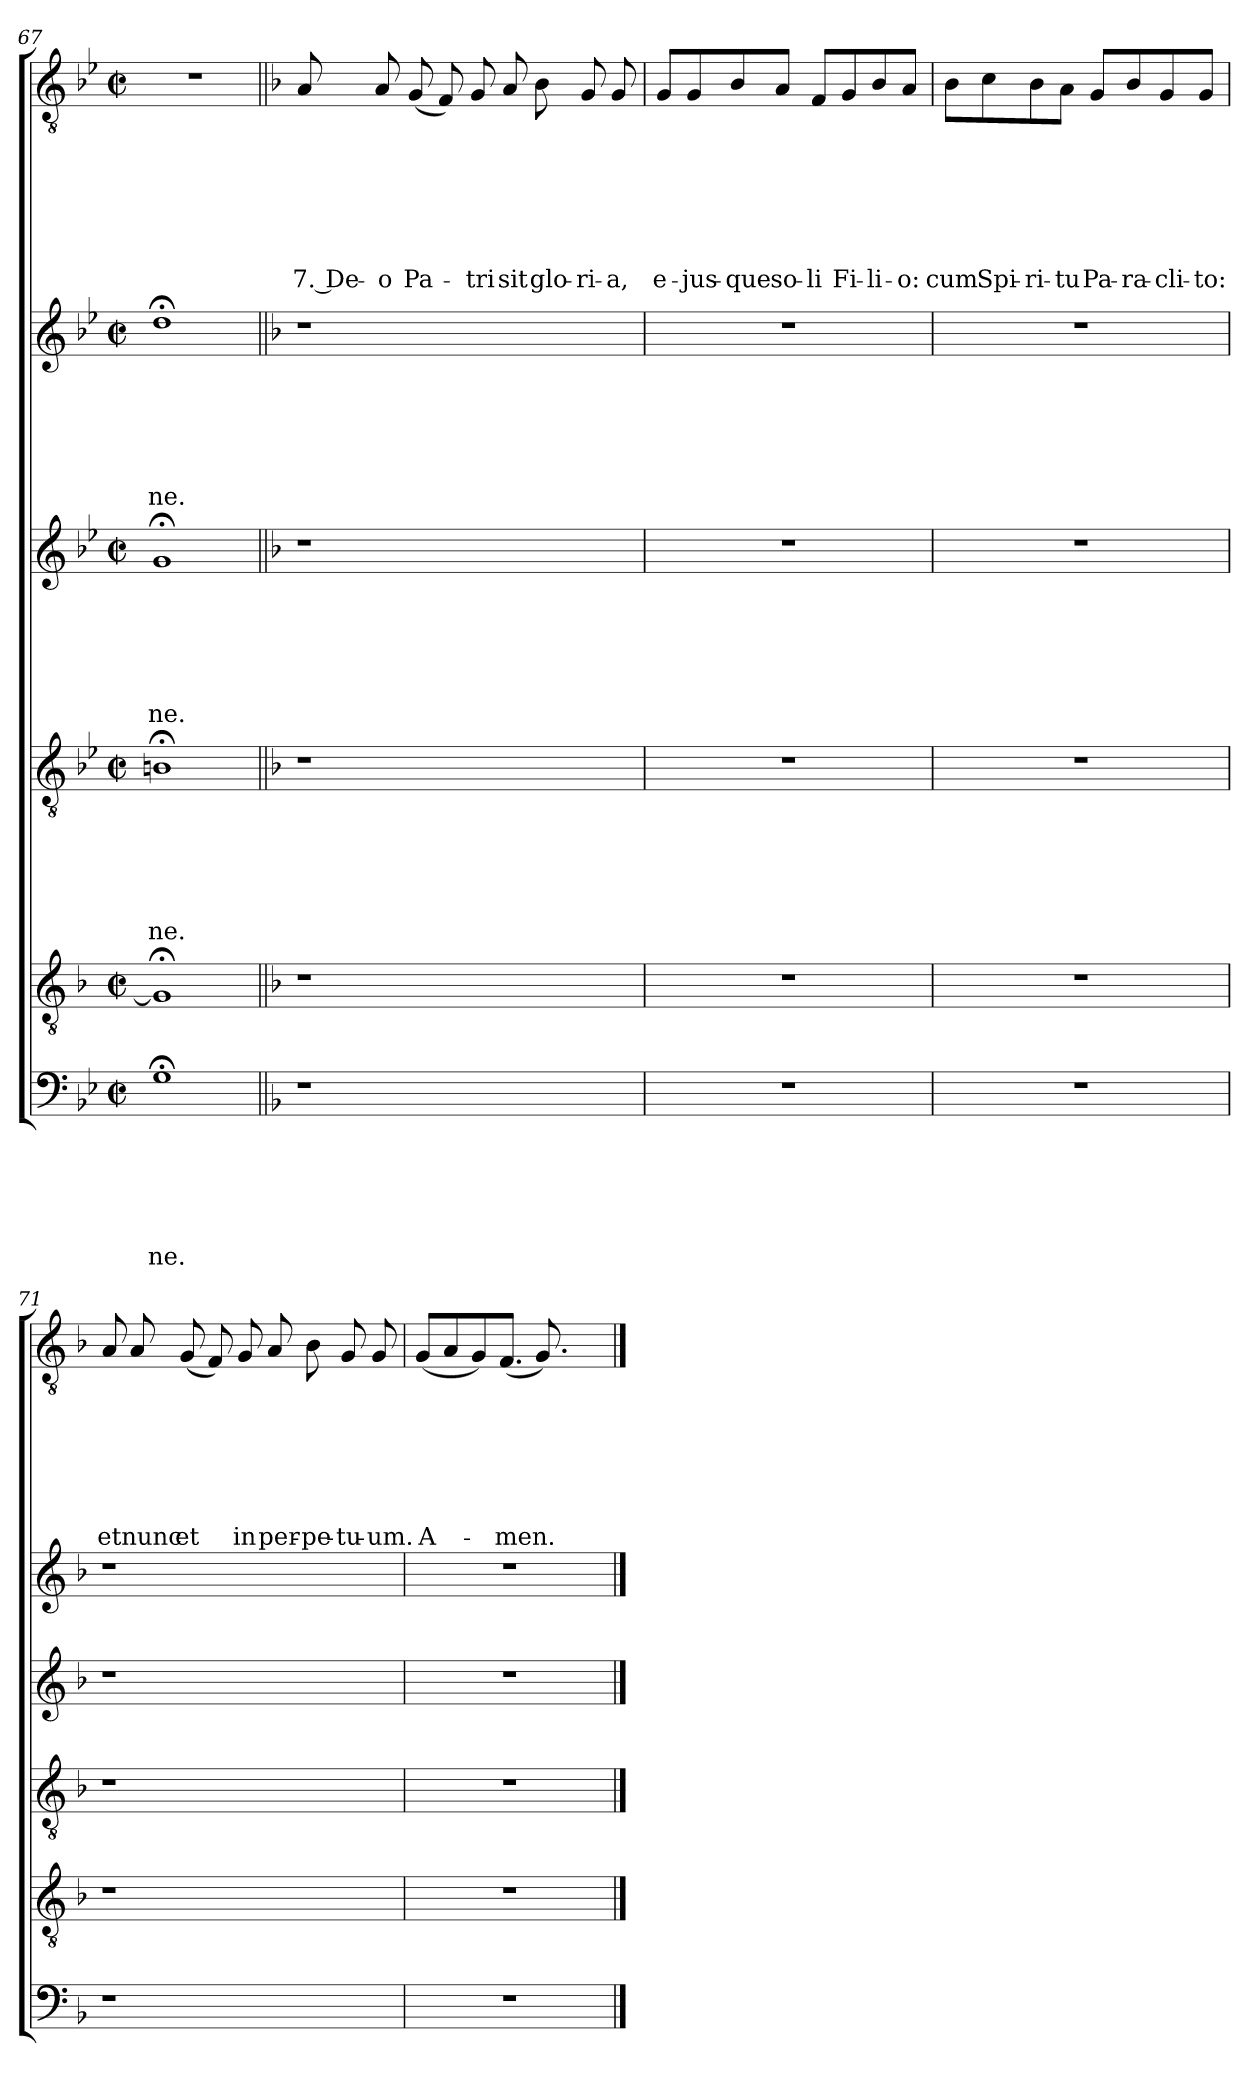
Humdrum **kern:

**kern	**text	**text	**text	**text	**text	**text	**kern	**text	**kern	**text	**text	**text	**text	**text	**text	**kern	**text	**text	**text	**text	**text	**text	**kern	**text	**text	**text	**text	**text	**text	**kern	**text	**text	**text	**text	**text	**text	**text
*part6	*part6	*part6	*part6	*part6	*part6	*part6	*part5	*part5	*part4	*part4	*part4	*part4	*part4	*part4	*part4	*part3	*part3	*part3	*part3	*part3	*part3	*part3	*part2	*part2	*part2	*part2	*part2	*part2	*part2	*part1	*part1	*part1	*part1	*part1	*part1	*part1	*part1
*staff6	*staff6	*staff6	*staff6	*staff6	*staff6	*staff6	*staff5	*staff5	*staff4	*staff4	*staff4	*staff4	*staff4	*staff4	*staff4	*staff3	*staff3	*staff3	*staff3	*staff3	*staff3	*staff3	*staff2	*staff2	*staff2	*staff2	*staff2	*staff2	*staff2	*staff1	*staff1	*staff1	*staff1	*staff1	*staff1	*staff1	*staff1
*clefF4	*	*	*	*	*	*	*clefGv2	*	*clefGv2	*	*	*	*	*	*	*clefG2	*	*	*	*	*	*	*clefG2	*	*	*	*	*	*	*clefGv2	*	*	*	*	*	*	*
*k[b-e-]	*	*	*	*	*	*	*k[b-]	*	*k[b-e-]	*	*	*	*	*	*	*k[b-e-]	*	*	*	*	*	*	*k[b-e-]	*	*	*	*	*	*	*k[b-e-]	*	*	*	*	*	*	*
*g:	*	*	*	*	*	*	*d:	*	*g:	*	*	*	*	*	*	*g:	*	*	*	*	*	*	*g:	*	*	*	*	*	*	*g:	*	*	*	*	*	*	*
*M2/2	*	*	*	*	*	*	*M2/2	*	*M2/2	*	*	*	*	*	*	*M2/2	*	*	*	*	*	*	*M2/2	*	*	*	*	*	*	*M2/2	*	*	*	*	*	*	*
*met(c|)	*	*	*	*	*	*	*met(c|)	*	*met(c|)	*	*	*	*	*	*	*met(c|)	*	*	*	*	*	*	*met(c|)	*	*	*	*	*	*	*met(c|)	*	*	*	*	*	*	*
=67	=67	=67	=67	=67	=67	=67	=67	=67	=67	=67	=67	=67	=67	=67	=67	=67	=67	=67	=67	=67	=67	=67	=67	=67	=67	=67	=67	=67	=67	=67	=67	=67	=67	=67	=67	=67	=67
!	!	!	!	!	!	!LO:LY:b	!	!	!	!	!	!	!	!	!LO:LY:b	!	!	!	!	!	!	!LO:LY:b	!	!	!	!	!	!	!LO:LY:b	!	!	!	!	!	!	!	!
1G;<	.	.	.	.	.	-ne.	1G;<]	.	1Bn;<	.	.	.	.	.	-ne.	1g;<	.	.	.	.	.	-ne.	1dd;<	.	.	.	.	.	-ne.	1r	.	.	.	.	.	.	.
!!LO:LB:g=z
=68||	=68||	=68||	=68||	=68||	=68||	=68||	=68||	=68||	=68||	=68||	=68||	=68||	=68||	=68||	=68||	=68||	=68||	=68||	=68||	=68||	=68||	=68||	=68||	=68||	=68||	=68||	=68||	=68||	=68||	=68||	=68||	=68||	=68||	=68||	=68||	=68||	=68||
*k[b-]	*	*	*	*	*	*	*	*	*k[b-]	*	*	*	*	*	*	*k[b-]	*	*	*	*	*	*	*k[b-]	*	*	*	*	*	*	*k[b-]	*	*	*	*	*	*	*
*d:	*	*	*	*	*	*	*	*	*d:	*	*	*	*	*	*	*d:	*	*	*	*	*	*	*d:	*	*	*	*	*	*	*d:	*	*	*	*	*	*	*
!	!	!	!	!	!	!	!	!	!	!	!	!	!	!	!	!	!	!	!	!	!	!	!	!	!	!	!	!	!	!	!	!	!	!	!	!	!LO:LY:b
1r	.	.	.	.	.	.	1r	.	1r	.	.	.	.	.	.	1r	.	.	.	.	.	.	1r	.	.	.	.	.	.	8A	.	.	.	.	.	.	7. De-
!	!	!	!	!	!	!	!	!	!	!	!	!	!	!	!	!	!	!	!	!	!	!	!	!	!	!	!	!	!	!	!	!	!	!	!	!	!LO:LY:b
.	.	.	.	.	.	.	.	.	.	.	.	.	.	.	.	.	.	.	.	.	.	.	.	.	.	.	.	.	.	8A	.	.	.	.	.	.	-o
!	!	!	!	!	!	!	!	!	!	!	!	!	!	!	!	!	!	!	!	!	!	!	!	!	!	!	!	!	!	!	!	!	!	!	!	!	!LO:LY:b
.	.	.	.	.	.	.	.	.	.	.	.	.	.	.	.	.	.	.	.	.	.	.	.	.	.	.	.	.	.	(<8G	.	.	.	.	.	.	Pa-
.	.	.	.	.	.	.	.	.	.	.	.	.	.	.	.	.	.	.	.	.	.	.	.	.	.	.	.	.	.	8F)	.	.	.	.	.	.	.
!	!	!	!	!	!	!	!	!	!	!	!	!	!	!	!	!	!	!	!	!	!	!	!	!	!	!	!	!	!	!	!	!	!	!	!	!	!LO:LY:b
.	.	.	.	.	.	.	.	.	.	.	.	.	.	.	.	.	.	.	.	.	.	.	.	.	.	.	.	.	.	8G	.	.	.	.	.	.	-tri
!	!	!	!	!	!	!	!	!	!	!	!	!	!	!	!	!	!	!	!	!	!	!	!	!	!	!	!	!	!	!	!	!	!	!	!	!	!LO:LY:b
.	.	.	.	.	.	.	.	.	.	.	.	.	.	.	.	.	.	.	.	.	.	.	.	.	.	.	.	.	.	8A	.	.	.	.	.	.	sit
!	!	!	!	!	!	!	!	!	!	!	!	!	!	!	!	!	!	!	!	!	!	!	!	!	!	!	!	!	!	!	!	!	!	!	!	!	!LO:LY:b
.	.	.	.	.	.	.	.	.	.	.	.	.	.	.	.	.	.	.	.	.	.	.	.	.	.	.	.	.	.	8B-	.	.	.	.	.	.	glo-
!	!	!	!	!	!	!	!	!	!	!	!	!	!	!	!	!	!	!	!	!	!	!	!	!	!	!	!	!	!	!	!	!	!	!	!	!	!LO:LY:b
.	.	.	.	.	.	.	.	.	.	.	.	.	.	.	.	.	.	.	.	.	.	.	.	.	.	.	.	.	.	8G	.	.	.	.	.	.	-ri-
!	!	!	!	!	!	!	!	!	!	!	!	!	!	!	!	!	!	!	!	!	!	!	!	!	!	!	!	!	!	!	!	!	!	!	!	!	!LO:LY:b
8ryy	.	.	.	.	.	.	8ryy	.	8ryy	.	.	.	.	.	.	8ryy	.	.	.	.	.	.	8ryy	.	.	.	.	.	.	8G	.	.	.	.	.	.	-a,
=69	=69	=69	=69	=69	=69	=69	=69	=69	=69	=69	=69	=69	=69	=69	=69	=69	=69	=69	=69	=69	=69	=69	=69	=69	=69	=69	=69	=69	=69	=69	=69	=69	=69	=69	=69	=69	=69
!	!	!	!	!	!	!	!	!	!	!	!	!	!	!	!	!	!	!	!	!	!	!	!	!	!	!	!	!	!	!	!	!	!	!	!	!	!LO:LY:b
1r	.	.	.	.	.	.	1r	.	1r	.	.	.	.	.	.	1r	.	.	.	.	.	.	1r	.	.	.	.	.	.	8GL	.	.	.	.	.	.	e-
!	!	!	!	!	!	!	!	!	!	!	!	!	!	!	!	!	!	!	!	!	!	!	!	!	!	!	!	!	!	!	!	!	!	!	!	!	!LO:LY:b
.	.	.	.	.	.	.	.	.	.	.	.	.	.	.	.	.	.	.	.	.	.	.	.	.	.	.	.	.	.	8G	.	.	.	.	.	.	-jus-
!	!	!	!	!	!	!	!	!	!	!	!	!	!	!	!	!	!	!	!	!	!	!	!	!	!	!	!	!	!	!	!	!	!	!	!	!	!LO:LY:b
.	.	.	.	.	.	.	.	.	.	.	.	.	.	.	.	.	.	.	.	.	.	.	.	.	.	.	.	.	.	8B-	.	.	.	.	.	.	-que
!	!	!	!	!	!	!	!	!	!	!	!	!	!	!	!	!	!	!	!	!	!	!	!	!	!	!	!	!	!	!	!	!	!	!	!	!	!LO:LY:b
.	.	.	.	.	.	.	.	.	.	.	.	.	.	.	.	.	.	.	.	.	.	.	.	.	.	.	.	.	.	8AJ	.	.	.	.	.	.	so-
!	!	!	!	!	!	!	!	!	!	!	!	!	!	!	!	!	!	!	!	!	!	!	!	!	!	!	!	!	!	!	!	!	!	!	!	!	!LO:LY:b
.	.	.	.	.	.	.	.	.	.	.	.	.	.	.	.	.	.	.	.	.	.	.	.	.	.	.	.	.	.	8FL	.	.	.	.	.	.	-li
!	!	!	!	!	!	!	!	!	!	!	!	!	!	!	!	!	!	!	!	!	!	!	!	!	!	!	!	!	!	!	!	!	!	!	!	!	!LO:LY:b
.	.	.	.	.	.	.	.	.	.	.	.	.	.	.	.	.	.	.	.	.	.	.	.	.	.	.	.	.	.	8G	.	.	.	.	.	.	Fi-
!	!	!	!	!	!	!	!	!	!	!	!	!	!	!	!	!	!	!	!	!	!	!	!	!	!	!	!	!	!	!	!	!	!	!	!	!	!LO:LY:b
.	.	.	.	.	.	.	.	.	.	.	.	.	.	.	.	.	.	.	.	.	.	.	.	.	.	.	.	.	.	8B-	.	.	.	.	.	.	-li-
!	!	!	!	!	!	!	!	!	!	!	!	!	!	!	!	!	!	!	!	!	!	!	!	!	!	!	!	!	!	!	!	!	!	!	!	!	!LO:LY:b
.	.	.	.	.	.	.	.	.	.	.	.	.	.	.	.	.	.	.	.	.	.	.	.	.	.	.	.	.	.	8AJ	.	.	.	.	.	.	-o:
!!LO:LB:g=z
=70	=70	=70	=70	=70	=70	=70	=70	=70	=70	=70	=70	=70	=70	=70	=70	=70	=70	=70	=70	=70	=70	=70	=70	=70	=70	=70	=70	=70	=70	=70	=70	=70	=70	=70	=70	=70	=70
!	!	!	!	!	!	!	!	!	!	!	!	!	!	!	!	!	!	!	!	!	!	!	!	!	!	!	!	!	!	!	!	!	!	!	!	!	!LO:LY:b
1r	.	.	.	.	.	.	1r	.	1r	.	.	.	.	.	.	1r	.	.	.	.	.	.	1r	.	.	.	.	.	.	8B-L	.	.	.	.	.	.	cum
!	!	!	!	!	!	!	!	!	!	!	!	!	!	!	!	!	!	!	!	!	!	!	!	!	!	!	!	!	!	!	!	!	!	!	!	!	!LO:LY:b
.	.	.	.	.	.	.	.	.	.	.	.	.	.	.	.	.	.	.	.	.	.	.	.	.	.	.	.	.	.	8c	.	.	.	.	.	.	Spi-
!	!	!	!	!	!	!	!	!	!	!	!	!	!	!	!	!	!	!	!	!	!	!	!	!	!	!	!	!	!	!	!	!	!	!	!	!	!LO:LY:b
.	.	.	.	.	.	.	.	.	.	.	.	.	.	.	.	.	.	.	.	.	.	.	.	.	.	.	.	.	.	8B-	.	.	.	.	.	.	-ri-
!	!	!	!	!	!	!	!	!	!	!	!	!	!	!	!	!	!	!	!	!	!	!	!	!	!	!	!	!	!	!	!	!	!	!	!	!	!LO:LY:b
.	.	.	.	.	.	.	.	.	.	.	.	.	.	.	.	.	.	.	.	.	.	.	.	.	.	.	.	.	.	8AJ	.	.	.	.	.	.	-tu
!	!	!	!	!	!	!	!	!	!	!	!	!	!	!	!	!	!	!	!	!	!	!	!	!	!	!	!	!	!	!	!	!	!	!	!	!	!LO:LY:b
.	.	.	.	.	.	.	.	.	.	.	.	.	.	.	.	.	.	.	.	.	.	.	.	.	.	.	.	.	.	8GL	.	.	.	.	.	.	Pa-
!	!	!	!	!	!	!	!	!	!	!	!	!	!	!	!	!	!	!	!	!	!	!	!	!	!	!	!	!	!	!	!	!	!	!	!	!	!LO:LY:b
.	.	.	.	.	.	.	.	.	.	.	.	.	.	.	.	.	.	.	.	.	.	.	.	.	.	.	.	.	.	8B-	.	.	.	.	.	.	-ra-
!	!	!	!	!	!	!	!	!	!	!	!	!	!	!	!	!	!	!	!	!	!	!	!	!	!	!	!	!	!	!	!	!	!	!	!	!	!LO:LY:b
.	.	.	.	.	.	.	.	.	.	.	.	.	.	.	.	.	.	.	.	.	.	.	.	.	.	.	.	.	.	8G	.	.	.	.	.	.	-cli-
!	!	!	!	!	!	!	!	!	!	!	!	!	!	!	!	!	!	!	!	!	!	!	!	!	!	!	!	!	!	!	!	!	!	!	!	!	!LO:LY:b
.	.	.	.	.	.	.	.	.	.	.	.	.	.	.	.	.	.	.	.	.	.	.	.	.	.	.	.	.	.	8GJ	.	.	.	.	.	.	-to:
=71	=71	=71	=71	=71	=71	=71	=71	=71	=71	=71	=71	=71	=71	=71	=71	=71	=71	=71	=71	=71	=71	=71	=71	=71	=71	=71	=71	=71	=71	=71	=71	=71	=71	=71	=71	=71	=71
!	!	!	!	!	!	!	!	!	!	!	!	!	!	!	!	!	!	!	!	!	!	!	!	!	!	!	!	!	!	!	!	!	!	!	!	!	!LO:LY:b
1r	.	.	.	.	.	.	1r	.	1r	.	.	.	.	.	.	1r	.	.	.	.	.	.	1r	.	.	.	.	.	.	8A	.	.	.	.	.	.	et
!	!	!	!	!	!	!	!	!	!	!	!	!	!	!	!	!	!	!	!	!	!	!	!	!	!	!	!	!	!	!	!	!	!	!	!	!	!LO:LY:b
.	.	.	.	.	.	.	.	.	.	.	.	.	.	.	.	.	.	.	.	.	.	.	.	.	.	.	.	.	.	8A	.	.	.	.	.	.	nunc
!	!	!	!	!	!	!	!	!	!	!	!	!	!	!	!	!	!	!	!	!	!	!	!	!	!	!	!	!	!	!	!	!	!	!	!	!	!LO:LY:b
.	.	.	.	.	.	.	.	.	.	.	.	.	.	.	.	.	.	.	.	.	.	.	.	.	.	.	.	.	.	(<8G	.	.	.	.	.	.	et
.	.	.	.	.	.	.	.	.	.	.	.	.	.	.	.	.	.	.	.	.	.	.	.	.	.	.	.	.	.	8F)	.	.	.	.	.	.	.
!	!	!	!	!	!	!	!	!	!	!	!	!	!	!	!	!	!	!	!	!	!	!	!	!	!	!	!	!	!	!	!	!	!	!	!	!	!LO:LY:b
.	.	.	.	.	.	.	.	.	.	.	.	.	.	.	.	.	.	.	.	.	.	.	.	.	.	.	.	.	.	8G	.	.	.	.	.	.	in
!	!	!	!	!	!	!	!	!	!	!	!	!	!	!	!	!	!	!	!	!	!	!	!	!	!	!	!	!	!	!	!	!	!	!	!	!	!LO:LY:b
.	.	.	.	.	.	.	.	.	.	.	.	.	.	.	.	.	.	.	.	.	.	.	.	.	.	.	.	.	.	8A	.	.	.	.	.	.	per-
!	!	!	!	!	!	!	!	!	!	!	!	!	!	!	!	!	!	!	!	!	!	!	!	!	!	!	!	!	!	!	!	!	!	!	!	!	!LO:LY:b
.	.	.	.	.	.	.	.	.	.	.	.	.	.	.	.	.	.	.	.	.	.	.	.	.	.	.	.	.	.	8B-	.	.	.	.	.	.	-pe-
!	!	!	!	!	!	!	!	!	!	!	!	!	!	!	!	!	!	!	!	!	!	!	!	!	!	!	!	!	!	!	!	!	!	!	!	!	!LO:LY:b
.	.	.	.	.	.	.	.	.	.	.	.	.	.	.	.	.	.	.	.	.	.	.	.	.	.	.	.	.	.	8G	.	.	.	.	.	.	-tu-
!	!	!	!	!	!	!	!	!	!	!	!	!	!	!	!	!	!	!	!	!	!	!	!	!	!	!	!	!	!	!	!	!	!	!	!	!	!LO:LY:b
8ryy	.	.	.	.	.	.	8ryy	.	8ryy	.	.	.	.	.	.	8ryy	.	.	.	.	.	.	8ryy	.	.	.	.	.	.	8G	.	.	.	.	.	.	-um.
=72	=72	=72	=72	=72	=72	=72	=72	=72	=72	=72	=72	=72	=72	=72	=72	=72	=72	=72	=72	=72	=72	=72	=72	=72	=72	=72	=72	=72	=72	=72	=72	=72	=72	=72	=72	=72	=72
!	!	!	!	!	!	!	!	!	!	!	!	!	!	!	!	!	!	!	!	!	!	!	!	!	!	!	!	!	!	!	!	!	!	!	!	!	!LO:LY:b
1r	.	.	.	.	.	.	1r	.	1r	.	.	.	.	.	.	1r	.	.	.	.	.	.	1r	.	.	.	.	.	.	(<8GL	.	.	.	.	.	.	A-
.	.	.	.	.	.	.	.	.	.	.	.	.	.	.	.	.	.	.	.	.	.	.	.	.	.	.	.	.	.	8A	.	.	.	.	.	.	.
.	.	.	.	.	.	.	.	.	.	.	.	.	.	.	.	.	.	.	.	.	.	.	.	.	.	.	.	.	.	8G)	.	.	.	.	.	.	.
!	!	!	!	!	!	!	!	!	!	!	!	!	!	!	!	!	!	!	!	!	!	!	!	!	!	!	!	!	!	!	!	!	!	!	!	!	!LO:LY:b
.	.	.	.	.	.	.	.	.	.	.	.	.	.	.	.	.	.	.	.	.	.	.	.	.	.	.	.	.	.	(<8.FJ	.	.	.	.	.	.	-men.
.	.	.	.	.	.	.	.	.	.	.	.	.	.	.	.	.	.	.	.	.	.	.	.	.	.	.	.	.	.	8.G)	.	.	.	.	.	.	.
.	.	.	.	.	.	.	.	.	.	.	.	.	.	.	.	.	.	.	.	.	.	.	.	.	.	.	.	.	.	4ryy	.	.	.	.	.	.	.
==	==	==	==	==	==	==	==	==	==	==	==	==	==	==	==	==	==	==	==	==	==	==	==	==	==	==	==	==	==	==	==	==	==	==	==	==	==
*-	*-	*-	*-	*-	*-	*-	*-	*-	*-	*-	*-	*-	*-	*-	*-	*-	*-	*-	*-	*-	*-	*-	*-	*-	*-	*-	*-	*-	*-	*-	*-	*-	*-	*-	*-	*-	*-
